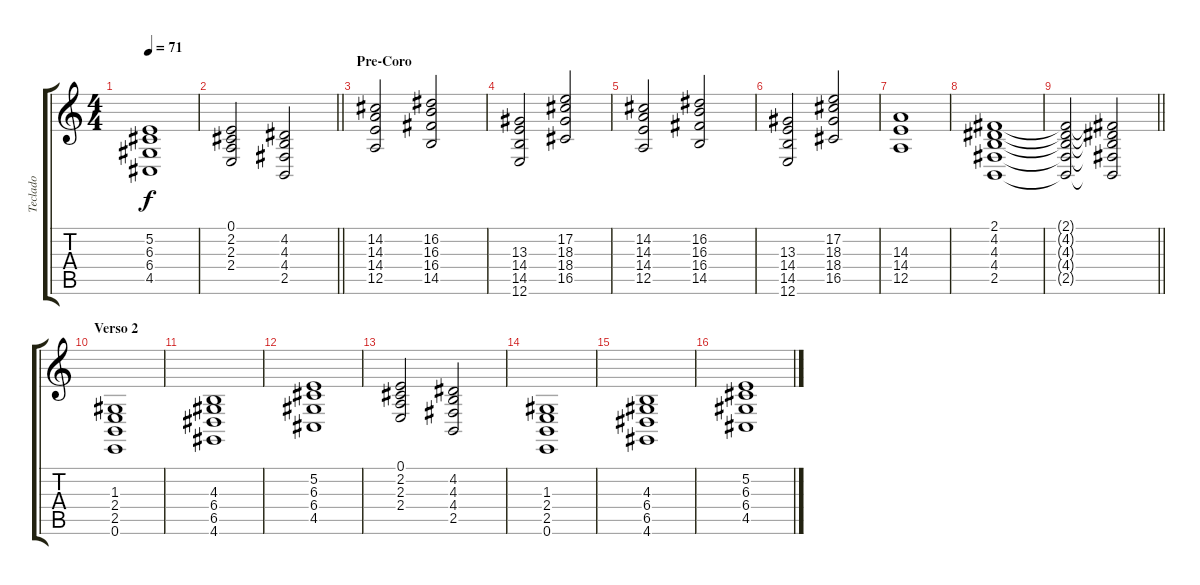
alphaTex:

\track ("Teclado" "Teclado") {instrument pad7halo}
\staff {score tabs}
\tuning (E4 B3 G3 D3 A2 E2) {hide}
\ts (4 4)
\tempo 71
\clef g2
\ks c
(5.2 6.3 6.4 4.5).1{dy f} |
\barLineRight lightlight
(0.1 2.2 2.3 2.4).2 (4.2 4.3 4.4 2.5).2 |
\section ("" "Pre-Coro")
(14.2 14.3 14.4 12.5).2 (16.2 16.3 16.4 14.5).2 |
(13.3 14.4 14.5 12.6).2 (17.2 18.3 18.4 16.5).2 |
(14.2 14.3 14.4 12.5).2 (16.2 16.3 16.4 14.5).2 |
(13.3 14.4 14.5 12.6).2 (17.2 18.3 18.4 16.5).2 |
(14.3 14.4 12.5).1 |
(2.1 4.2 4.3 4.4 2.5).1 |
\barLineRight lightlight
(2.1{t} 4.2{t} 4.3{t} 4.4{t} 2.5{t}).2 (2.1{t} 4.2{t} 4.3{t} 4.4{t} 2.5{t}).2 |
\section ("" "Verso 2")
(1.3 2.4 2.5 0.6).1{instrument stringensemble1} |
(4.3 6.4 6.5 4.6).1 |
(5.2 6.3 6.4 4.5).1 |
(0.1 2.2 2.3 2.4).2 (4.2 4.3 4.4 2.5).2 |
(1.3 2.4 2.5 0.6).1 |
(4.3 6.4 6.5 4.6).1 |
(5.2 6.3 6.4 4.5).1
